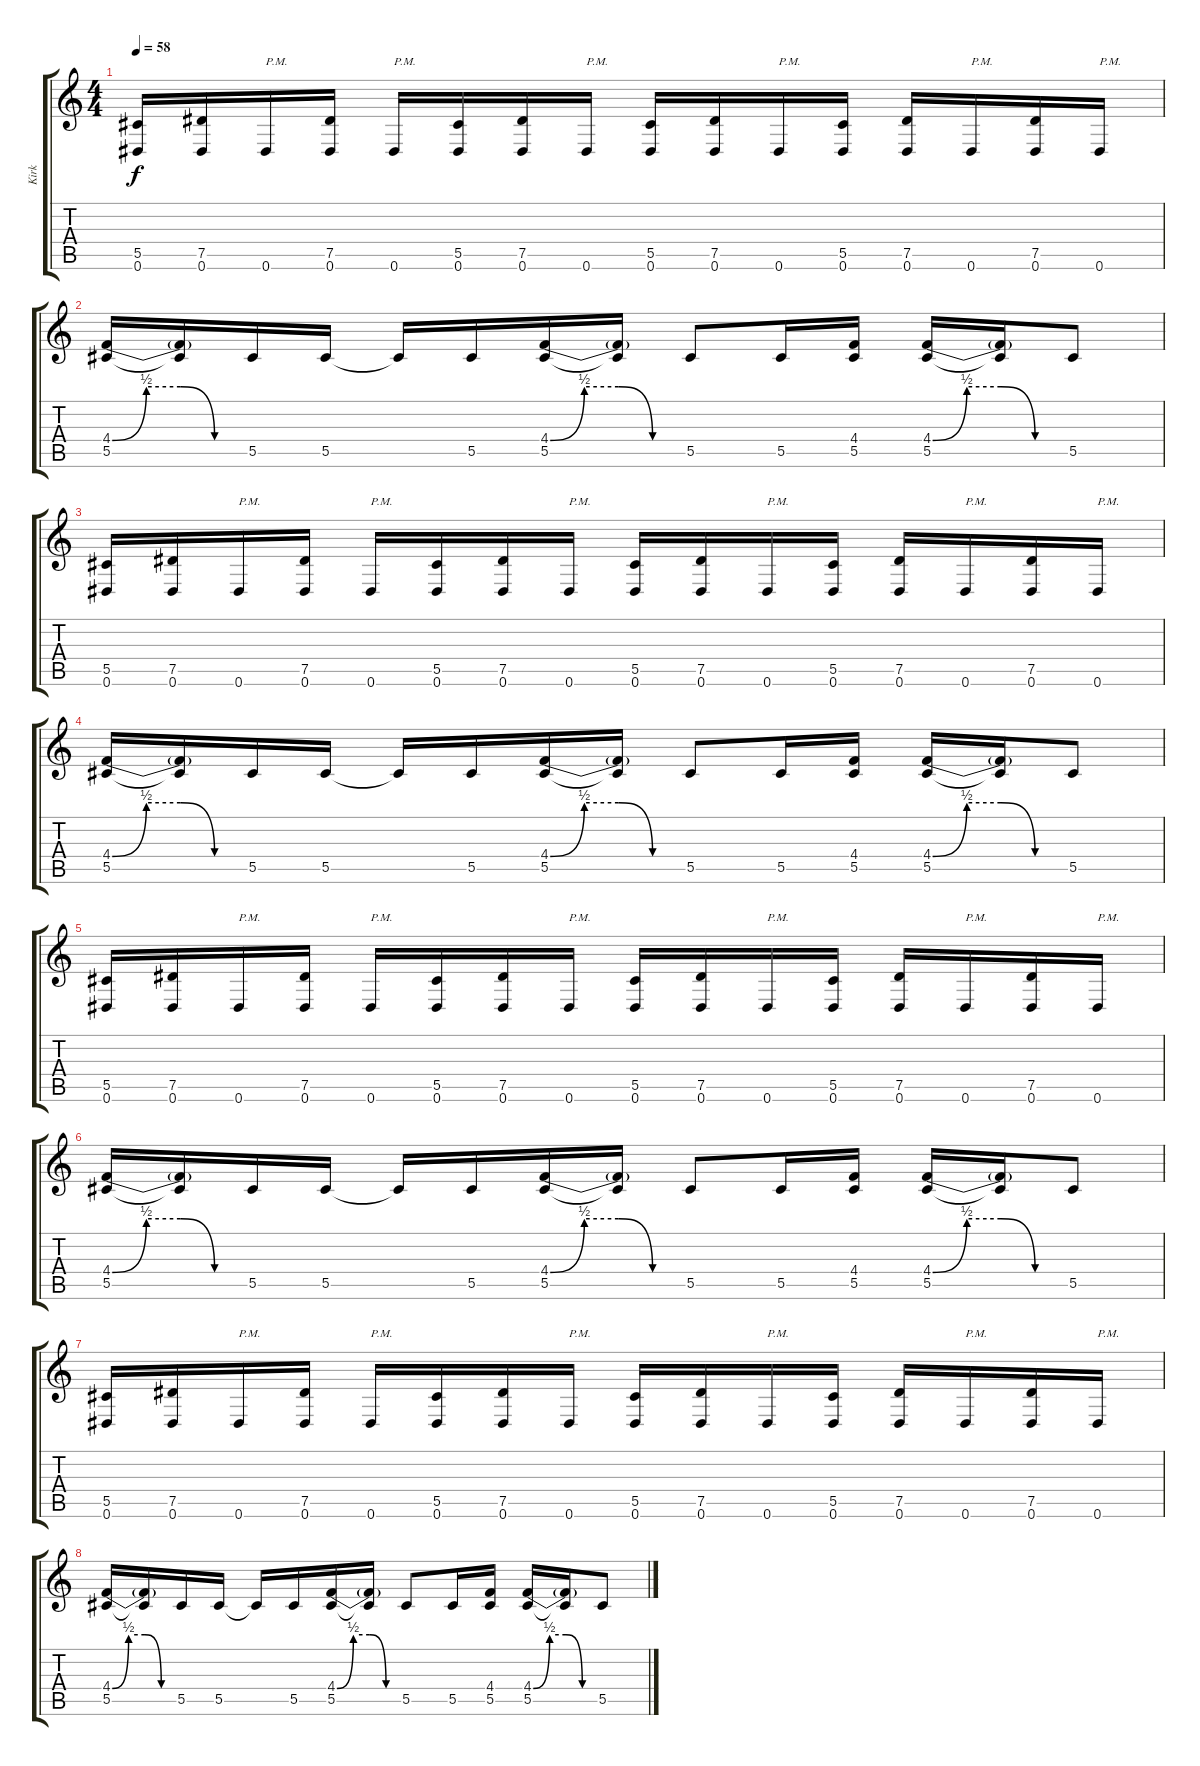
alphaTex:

\track ("Kirk " "Kirk ") {instrument distortionguitar}
\staff {score tabs}
\tuning (Eb4 Bb3 Gb3 Db3 Ab2 Eb2) {hide}
\ts (4 4)
\tempo 58
\clef g2
\ks c
(5.5 0.6).16{dy f} (7.5 0.6).16 0.6.16{txt "P.M."} (7.5 0.6).16 0.6.16{txt "P.M."} (5.5 0.6).16 (7.5 0.6).16 0.6.16{txt "P.M."} (5.5 0.6).16 (7.5 0.6).16 0.6.16{txt "P.M."} (5.5 0.6).16 (7.5 0.6).16 0.6.16{txt "P.M."} (7.5 0.6).16 0.6.16{txt "P.M."} |
(4.4{be (custom 0 0 15 2 30 2 45 0 60 0)} 5.5).16 (4.4{t} 5.5{t}).16 5.5.16 5.5.16 5.5{t}.16 5.5.16 (4.4{be (custom 0 0 15 2 30 2 45 0 60 0)} 5.5).16 (4.4{t} 5.5{t}).16 5.5.8 5.5.16 (4.4 5.5).16 (4.4{be (custom 0 0 15 2 30 2 45 0 60 0)} 5.5).16 (4.4{t} 5.5{t}).16 5.5.8 |
(5.5 0.6).16 (7.5 0.6).16 0.6.16{txt "P.M."} (7.5 0.6).16 0.6.16{txt "P.M."} (5.5 0.6).16 (7.5 0.6).16 0.6.16{txt "P.M."} (5.5 0.6).16 (7.5 0.6).16 0.6.16{txt "P.M."} (5.5 0.6).16 (7.5 0.6).16 0.6.16{txt "P.M."} (7.5 0.6).16 0.6.16{txt "P.M."} |
(4.4{be (custom 0 0 15 2 30 2 45 0 60 0)} 5.5).16 (4.4{t} 5.5{t}).16 5.5.16 5.5.16 5.5{t}.16 5.5.16 (4.4{be (custom 0 0 15 2 30 2 45 0 60 0)} 5.5).16 (4.4{t} 5.5{t}).16 5.5.8 5.5.16 (4.4 5.5).16 (4.4{be (custom 0 0 15 2 30 2 45 0 60 0)} 5.5).16 (4.4{t} 5.5{t}).16 5.5.8 |
(5.5 0.6).16 (7.5 0.6).16 0.6.16{txt "P.M."} (7.5 0.6).16 0.6.16{txt "P.M."} (5.5 0.6).16 (7.5 0.6).16 0.6.16{txt "P.M."} (5.5 0.6).16 (7.5 0.6).16 0.6.16{txt "P.M."} (5.5 0.6).16 (7.5 0.6).16 0.6.16{txt "P.M."} (7.5 0.6).16 0.6.16{txt "P.M."} |
(4.4{be (custom 0 0 15 2 30 2 45 0 60 0)} 5.5).16 (4.4{t} 5.5{t}).16 5.5.16 5.5.16 5.5{t}.16 5.5.16 (4.4{be (custom 0 0 15 2 30 2 45 0 60 0)} 5.5).16 (4.4{t} 5.5{t}).16 5.5.8 5.5.16 (4.4 5.5).16 (4.4{be (custom 0 0 15 2 30 2 45 0 60 0)} 5.5).16 (4.4{t} 5.5{t}).16 5.5.8 |
(5.5 0.6).16 (7.5 0.6).16 0.6.16{txt "P.M."} (7.5 0.6).16 0.6.16{txt "P.M."} (5.5 0.6).16 (7.5 0.6).16 0.6.16{txt "P.M."} (5.5 0.6).16 (7.5 0.6).16 0.6.16{txt "P.M."} (5.5 0.6).16 (7.5 0.6).16 0.6.16{txt "P.M."} (7.5 0.6).16 0.6.16{txt "P.M."} |
(4.4{be (custom 0 0 15 2 30 2 45 0 60 0)} 5.5).16 (4.4{t} 5.5{t}).16 5.5.16 5.5.16 5.5{t}.16 5.5.16 (4.4{be (custom 0 0 15 2 30 2 45 0 60 0)} 5.5).16 (4.4{t} 5.5{t}).16 5.5.8 5.5.16 (4.4 5.5).16 (4.4{be (custom 0 0 15 2 30 2 45 0 60 0)} 5.5).16 (4.4{t} 5.5{t}).16 5.5.8
